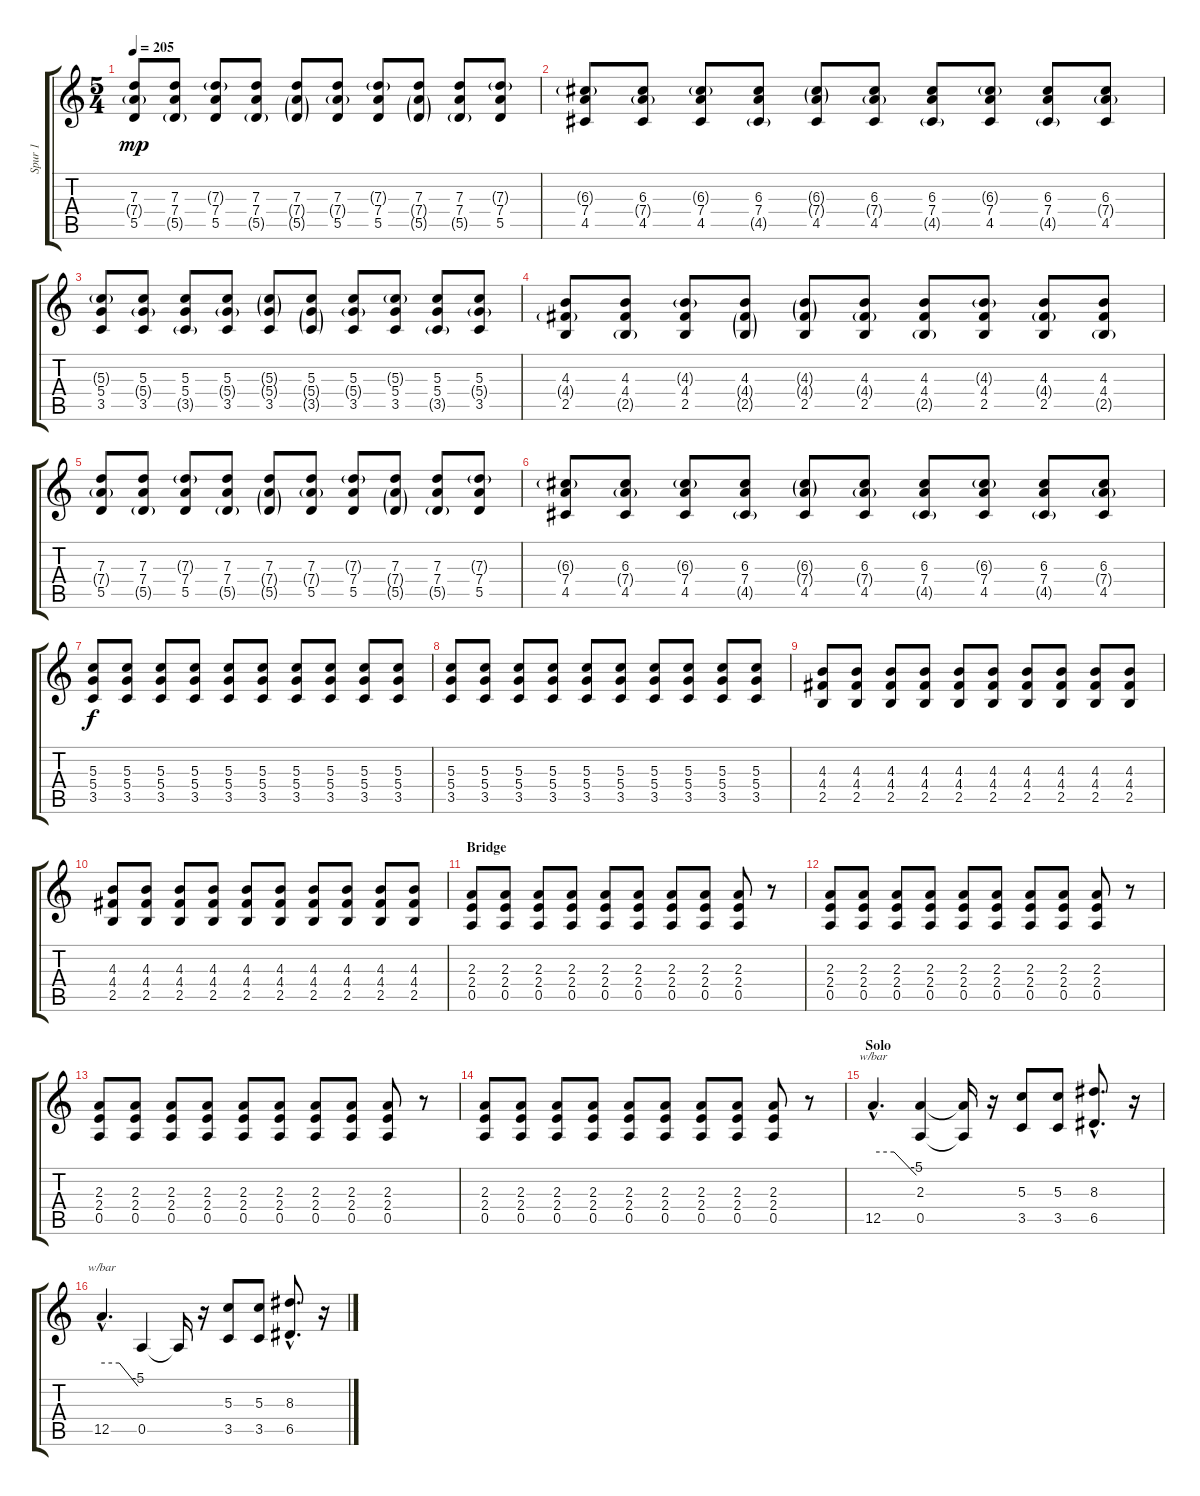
\track ("Spur 1" "Spur 1") {instrument overdrivenguitar}
\staff {score tabs}
\tuning (E4 B3 G3 D3 A2 E2) {hide}
\ts (5 4)
\tempo 205
\clef g2
\ks c
(7.3 7.4{g} 5.5).8{dy mp} (7.3 7.4 5.5{g}).8 (7.3{g} 7.4 5.5).8 (7.3 7.4 5.5{g}).8 (7.3 7.4{g} 5.5{g}).8 (7.3 7.4{g} 5.5).8 (7.3{g} 7.4 5.5).8 (7.3 7.4{g} 5.5{g}).8 (7.3 7.4 5.5{g}).8 (7.3{g} 7.4 5.5).8 |
(6.3{g} 7.4 4.5).8 (6.3 7.4{g} 4.5).8 (6.3{g} 7.4 4.5).8 (6.3 7.4 4.5{g}).8 (6.3{g} 7.4{g} 4.5).8 (6.3 7.4{g} 4.5).8 (6.3 7.4 4.5{g}).8 (6.3{g} 7.4 4.5).8 (6.3 7.4 4.5{g}).8 (6.3 7.4{g} 4.5).8 |
(5.3{g} 5.4 3.5).8 (5.3 5.4{g} 3.5).8 (5.3 5.4 3.5{g}).8 (5.3 5.4{g} 3.5).8 (5.3{g} 5.4{g} 3.5).8 (5.3 5.4{g} 3.5{g}).8 (5.3 5.4{g} 3.5).8 (5.3{g} 5.4 3.5).8 (5.3 5.4 3.5{g}).8 (5.3 5.4{g} 3.5).8 |
(4.3 4.4{g} 2.5).8 (4.3 4.4 2.5{g}).8 (4.3{g} 4.4 2.5).8 (4.3 4.4{g} 2.5{g}).8 (4.3{g} 4.4{g} 2.5).8 (4.3 4.4{g} 2.5).8 (4.3 4.4 2.5{g}).8 (4.3{g} 4.4 2.5).8 (4.3 4.4{g} 2.5).8 (4.3 4.4 2.5{g}).8 |
(7.3 7.4{g} 5.5).8 (7.3 7.4 5.5{g}).8 (7.3{g} 7.4 5.5).8 (7.3 7.4 5.5{g}).8 (7.3 7.4{g} 5.5{g}).8 (7.3 7.4{g} 5.5).8 (7.3{g} 7.4 5.5).8 (7.3 7.4{g} 5.5{g}).8 (7.3 7.4 5.5{g}).8 (7.3{g} 7.4 5.5).8 |
(6.3{g} 7.4 4.5).8 (6.3 7.4{g} 4.5).8 (6.3{g} 7.4 4.5).8 (6.3 7.4 4.5{g}).8 (6.3{g} 7.4{g} 4.5).8 (6.3 7.4{g} 4.5).8 (6.3 7.4 4.5{g}).8 (6.3{g} 7.4 4.5).8 (6.3 7.4 4.5{g}).8 (6.3 7.4{g} 4.5).8 |
(5.3 5.4 3.5).8{dy f} (5.3 5.4 3.5).8 (5.3 5.4 3.5).8 (5.3 5.4 3.5).8 (5.3 5.4 3.5).8 (5.3 5.4 3.5).8 (5.3 5.4 3.5).8 (5.3 5.4 3.5).8 (5.3 5.4 3.5).8 (5.3 5.4 3.5).8 |
(5.3 5.4 3.5).8 (5.3 5.4 3.5).8 (5.3 5.4 3.5).8 (5.3 5.4 3.5).8 (5.3 5.4 3.5).8 (5.3 5.4 3.5).8 (5.3 5.4 3.5).8 (5.3 5.4 3.5).8 (5.3 5.4 3.5).8 (5.3 5.4 3.5).8 |
(4.3 4.4 2.5).8 (4.3 4.4 2.5).8 (4.3 4.4 2.5).8 (4.3 4.4 2.5).8 (4.3 4.4 2.5).8 (4.3 4.4 2.5).8 (4.3 4.4 2.5).8 (4.3 4.4 2.5).8 (4.3 4.4 2.5).8 (4.3 4.4 2.5).8 |
(4.3 4.4 2.5).8 (4.3 4.4 2.5).8 (4.3 4.4 2.5).8 (4.3 4.4 2.5).8 (4.3 4.4 2.5).8 (4.3 4.4 2.5).8 (4.3 4.4 2.5).8 (4.3 4.4 2.5).8 (4.3 4.4 2.5).8 (4.3 4.4 2.5).8 |
\section ("" "Bridge")
(2.3 2.4 0.5).8 (2.3 2.4 0.5).8 (2.3 2.4 0.5).8 (2.3 2.4 0.5).8 (2.3 2.4 0.5).8 (2.3 2.4 0.5).8 (2.3 2.4 0.5).8 (2.3 2.4 0.5).8 (2.3 2.4 0.5).8 r.8 |
(2.3 2.4 0.5).8 (2.3 2.4 0.5).8 (2.3 2.4 0.5).8 (2.3 2.4 0.5).8 (2.3 2.4 0.5).8 (2.3 2.4 0.5).8 (2.3 2.4 0.5).8 (2.3 2.4 0.5).8 (2.3 2.4 0.5).8 r.8 |
(2.3 2.4 0.5).8 (2.3 2.4 0.5).8 (2.3 2.4 0.5).8 (2.3 2.4 0.5).8 (2.3 2.4 0.5).8 (2.3 2.4 0.5).8 (2.3 2.4 0.5).8 (2.3 2.4 0.5).8 (2.3 2.4 0.5).8 r.8 |
(2.3 2.4 0.5).8 (2.3 2.4 0.5).8 (2.3 2.4 0.5).8 (2.3 2.4 0.5).8 (2.3 2.4 0.5).8 (2.3 2.4 0.5).8 (2.3 2.4 0.5).8 (2.3 2.4 0.5).8 (2.3 2.4 0.5).8 r.8 |
\section ("" "Solo")
12.5{hac}.4{d tbe (custom default 0 0 29 0 60 -20)} (2.3 0.5).4 (2.3{t} 0.5{t}).16 r.16 (5.3 3.5).8 (5.3 3.5).8 (8.3{hac} 6.5{hac}).8{d} r.16 |
12.5{hac}.4{d tbe (custom default 0 0 29 0 60 -20)} 0.5.4 0.5{t}.16 r.16 (5.3 3.5).8 (5.3 3.5).8 (8.3{hac} 6.5{hac}).8{d} r.16
